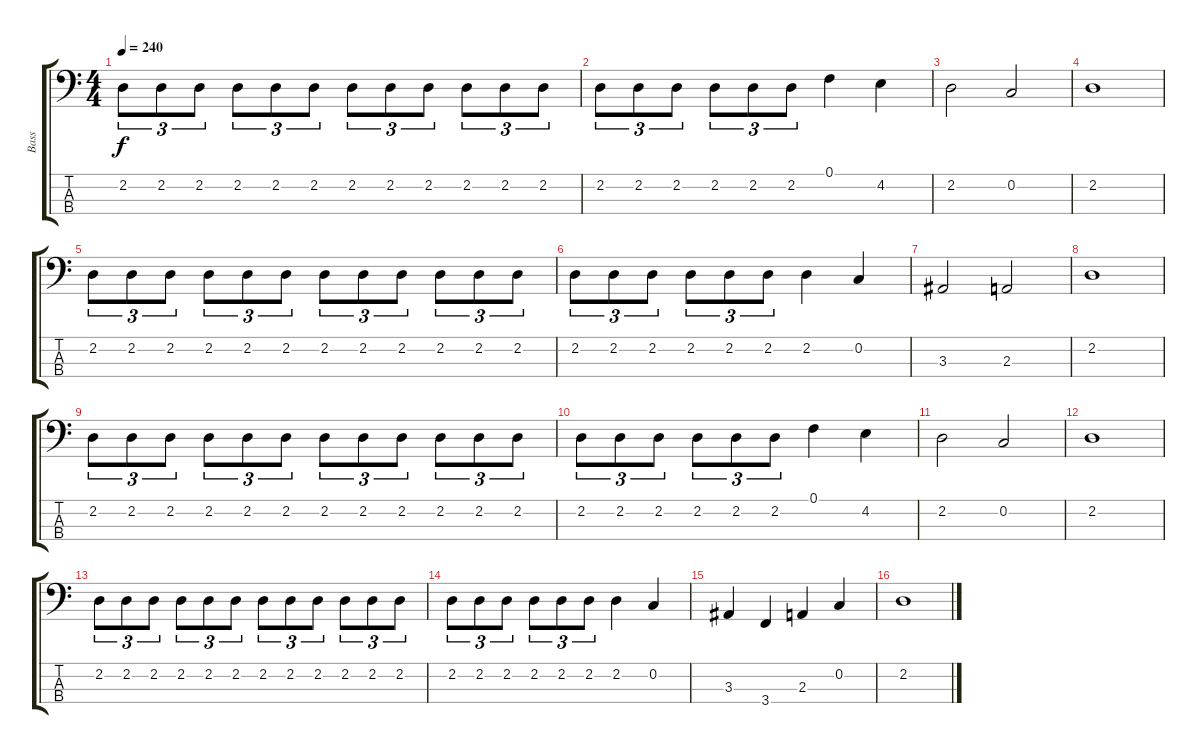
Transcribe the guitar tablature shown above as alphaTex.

\track ("Bass" "Bass") {instrument electricbasspick}
\staff {score tabs}
\tuning (F2 C2 G1 D1) {hide}
\ts (4 4)
\tempo 240
\clef f4
\ks c
2.2.8{tu (3 2) dy f} 2.2.8{tu (3 2)} 2.2.8{tu (3 2)} 2.2.8{tu (3 2)} 2.2.8{tu (3 2)} 2.2.8{tu (3 2)} 2.2.8{tu (3 2)} 2.2.8{tu (3 2)} 2.2.8{tu (3 2)} 2.2.8{tu (3 2)} 2.2.8{tu (3 2)} 2.2.8{tu (3 2)} |
2.2.8{tu (3 2)} 2.2.8{tu (3 2)} 2.2.8{tu (3 2)} 2.2.8{tu (3 2)} 2.2.8{tu (3 2)} 2.2.8{tu (3 2)} 0.1.4 4.2.4 |
2.2.2 0.2.2 |
2.2.1 |
2.2.8{tu (3 2)} 2.2.8{tu (3 2)} 2.2.8{tu (3 2)} 2.2.8{tu (3 2)} 2.2.8{tu (3 2)} 2.2.8{tu (3 2)} 2.2.8{tu (3 2)} 2.2.8{tu (3 2)} 2.2.8{tu (3 2)} 2.2.8{tu (3 2)} 2.2.8{tu (3 2)} 2.2.8{tu (3 2)} |
2.2.8{tu (3 2)} 2.2.8{tu (3 2)} 2.2.8{tu (3 2)} 2.2.8{tu (3 2)} 2.2.8{tu (3 2)} 2.2.8{tu (3 2)} 2.2.4 0.2.4 |
3.3.2 2.3.2 |
2.2.1 |
2.2.8{tu (3 2)} 2.2.8{tu (3 2)} 2.2.8{tu (3 2)} 2.2.8{tu (3 2)} 2.2.8{tu (3 2)} 2.2.8{tu (3 2)} 2.2.8{tu (3 2)} 2.2.8{tu (3 2)} 2.2.8{tu (3 2)} 2.2.8{tu (3 2)} 2.2.8{tu (3 2)} 2.2.8{tu (3 2)} |
2.2.8{tu (3 2)} 2.2.8{tu (3 2)} 2.2.8{tu (3 2)} 2.2.8{tu (3 2)} 2.2.8{tu (3 2)} 2.2.8{tu (3 2)} 0.1.4 4.2.4 |
2.2.2 0.2.2 |
2.2.1 |
2.2.8{tu (3 2)} 2.2.8{tu (3 2)} 2.2.8{tu (3 2)} 2.2.8{tu (3 2)} 2.2.8{tu (3 2)} 2.2.8{tu (3 2)} 2.2.8{tu (3 2)} 2.2.8{tu (3 2)} 2.2.8{tu (3 2)} 2.2.8{tu (3 2)} 2.2.8{tu (3 2)} 2.2.8{tu (3 2)} |
2.2.8{tu (3 2)} 2.2.8{tu (3 2)} 2.2.8{tu (3 2)} 2.2.8{tu (3 2)} 2.2.8{tu (3 2)} 2.2.8{tu (3 2)} 2.2.4 0.2.4 |
3.3.4 3.4.4 2.3.4 0.2.4 |
2.2.1
